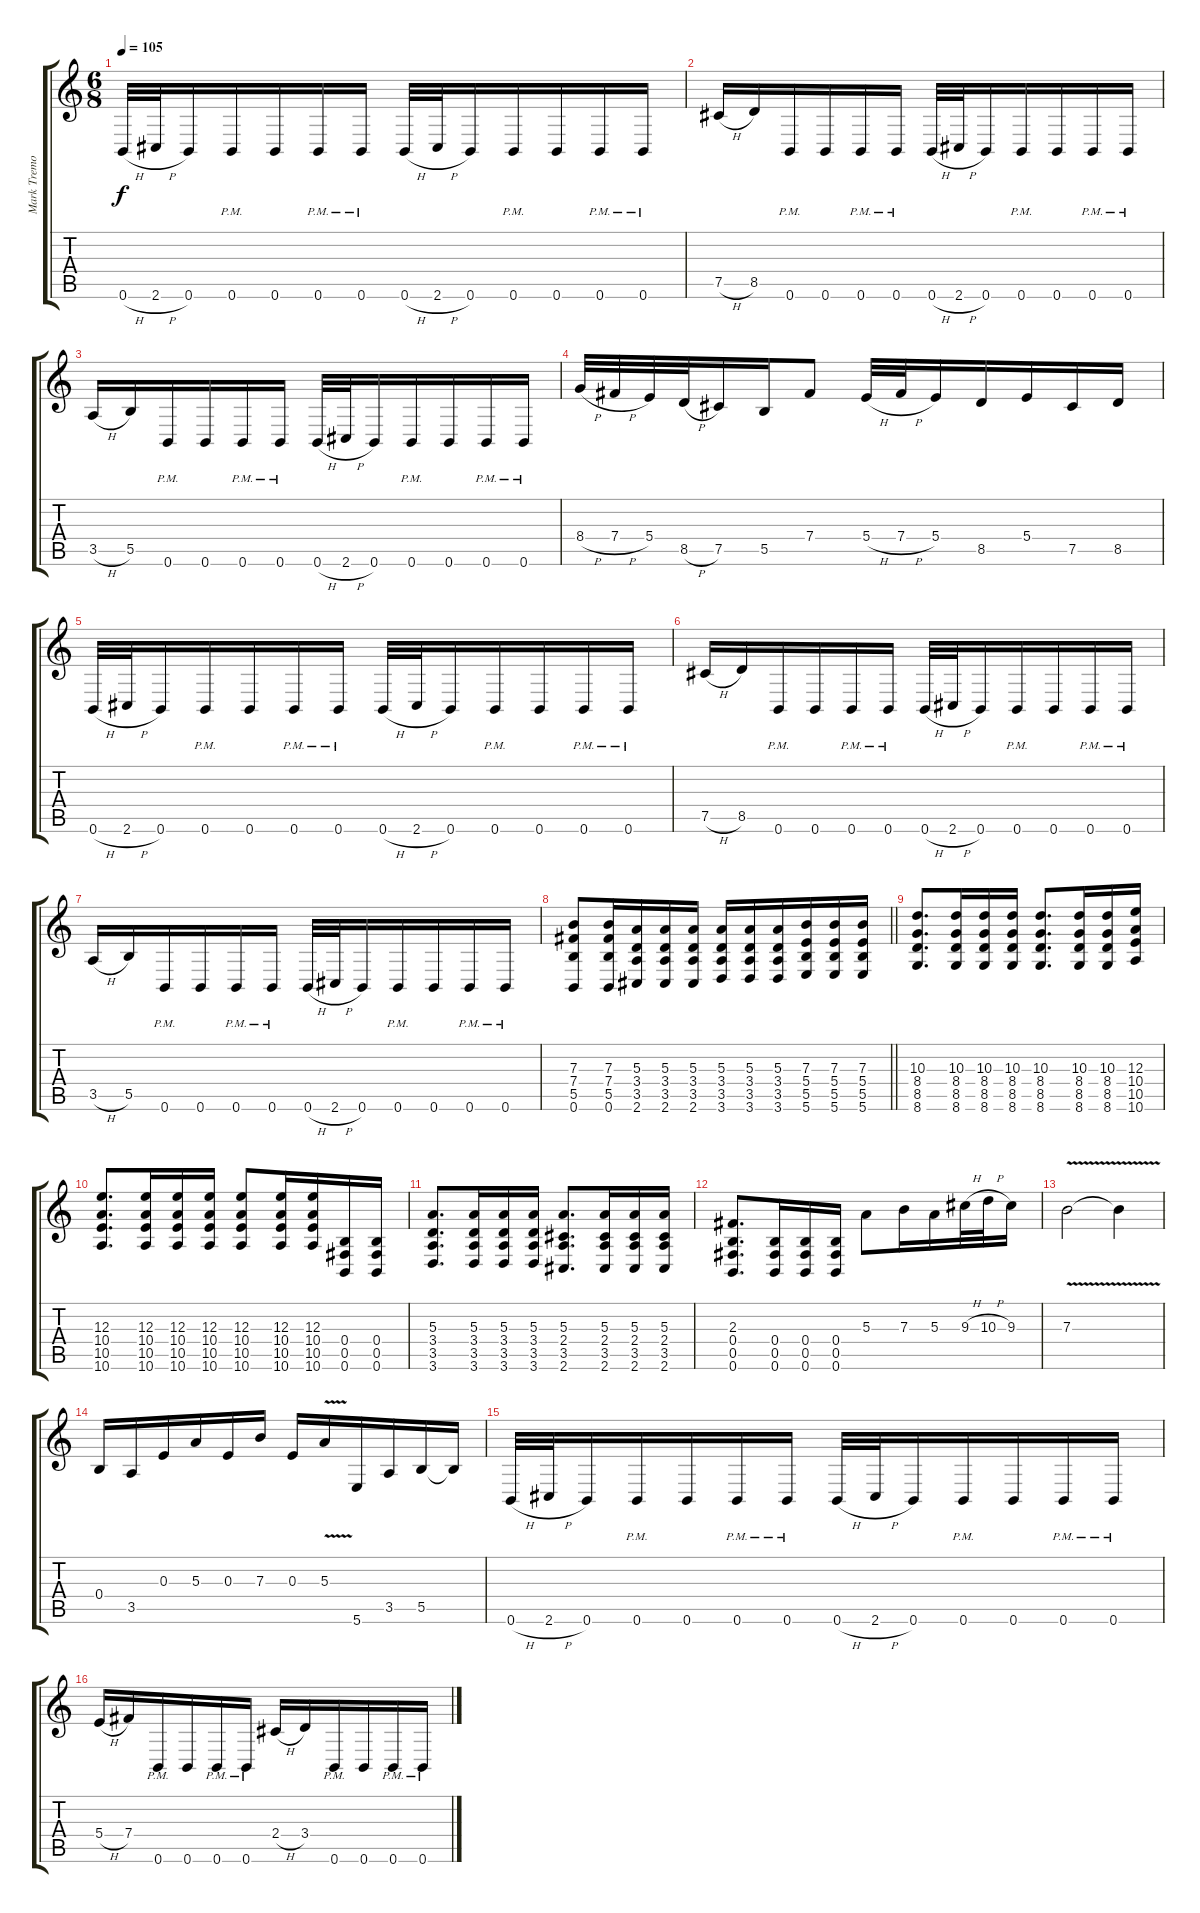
\track ("Mark Tremonti (Lead Guitar)" "Mark Tremo") {instrument distortionguitar}
\staff {score tabs}
\tuning (Db4 Ab3 E3 B2 Gb2 B1) {hide}
\ts (6 8)
\tempo 105
\clef g2
\ks c
0.6{h}.32{dy f} 2.6{h}.32 0.6.16 0.6{pm}.16 0.6.16 0.6{pm}.16 0.6{pm}.16 0.6{h}.32 2.6{h}.32 0.6.16 0.6{pm}.16 0.6.16 0.6{pm}.16 0.6{pm}.16 |
7.5{h}.16 8.5.16 0.6{pm}.16 0.6.16 0.6{pm}.16 0.6{pm}.16 0.6{h}.32 2.6{h}.32 0.6.16 0.6{pm}.16 0.6.16 0.6{pm}.16 0.6{pm}.16 |
3.5{h}.16 5.5.16 0.6{pm}.16 0.6.16 0.6{pm}.16 0.6{pm}.16 0.6{h}.32 2.6{h}.32 0.6.16 0.6{pm}.16 0.6.16 0.6{pm}.16 0.6{pm}.16 |
8.4{h}.32 7.4{h}.32 5.4.32 8.5{h}.32 7.5.16 5.5.16 7.4.8 5.4{h}.32 7.4{h}.32 5.4.16 8.5.16 5.4.16 7.5.16 8.5.16 |
0.6{h}.32 2.6{h}.32 0.6.16 0.6{pm}.16 0.6.16 0.6{pm}.16 0.6{pm}.16 0.6{h}.32 2.6{h}.32 0.6.16 0.6{pm}.16 0.6.16 0.6{pm}.16 0.6{pm}.16 |
7.5{h}.16 8.5.16 0.6{pm}.16 0.6.16 0.6{pm}.16 0.6{pm}.16 0.6{h}.32 2.6{h}.32 0.6.16 0.6{pm}.16 0.6.16 0.6{pm}.16 0.6{pm}.16 |
3.5{h}.16 5.5.16 0.6{pm}.16 0.6.16 0.6{pm}.16 0.6{pm}.16 0.6{h}.32 2.6{h}.32 0.6.16 0.6{pm}.16 0.6.16 0.6{pm}.16 0.6{pm}.16 |
\barLineRight lightlight
(7.3 7.4 5.5 0.6).8 (7.3 7.4 5.5 0.6).16 (5.3 3.4 3.5 2.6).16 (5.3 3.4 3.5 2.6).16 (5.3 3.4 3.5 2.6).16 (5.3 3.4 3.5 3.6).16 (5.3 3.4 3.5 3.6).16 (5.3 3.4 3.5 3.6).16 (7.3 5.4 5.5 5.6).16 (7.3 5.4 5.5 5.6).16 (7.3 5.4 5.5 5.6).16 |
(10.3 8.4 8.5 8.6).8{d} (10.3 8.4 8.5 8.6).16 (10.3 8.4 8.5 8.6).16 (10.3 8.4 8.5 8.6).16 (10.3 8.4 8.5 8.6).8{d} (10.3 8.4 8.5 8.6).16 (10.3 8.4 8.5 8.6).16 (12.3 10.4 10.5 10.6).16 |
(12.3 10.4 10.5 10.6).8{d} (12.3 10.4 10.5 10.6).16 (12.3 10.4 10.5 10.6).16 (12.3 10.4 10.5 10.6).16 (12.3 10.4 10.5 10.6).8 (12.3 10.4 10.5 10.6).16 (12.3 10.4 10.5 10.6).16 (0.4 0.5 0.6).16 (0.4 0.5 0.6).16 |
(5.3 3.4 3.5 3.6).8{d} (5.3 3.4 3.5 3.6).16 (5.3 3.4 3.5 3.6).16 (5.3 3.4 3.5 3.6).16 (5.3 2.4 3.5 2.6).8{d} (5.3 2.4 3.5 2.6).16 (5.3 2.4 3.5 2.6).16 (5.3 2.4 3.5 2.6).16 |
(2.3 0.4 0.5 0.6).8{d} (0.4 0.5 0.6).16 (0.4 0.5 0.6).16 (0.4 0.5 0.6).16 5.3.8 7.3.16 5.3.16 9.3{h}.32 10.3{h}.32 9.3.16 |
7.3{v}.2 7.3{t}.4 |
0.4.16{volume 16} 3.5.16 0.3.16 5.3.16 0.3.16 7.3.16 0.3.16 5.3{v}.16 5.6.16 3.5.16 5.5.16 5.5{t}.16 |
0.6{h}.32 2.6{h}.32 0.6.16 0.6{pm}.16 0.6.16 0.6{pm}.16 0.6{pm}.16 0.6{h}.32 2.6{h}.32 0.6.16 0.6{pm}.16 0.6.16 0.6{pm}.16 0.6{pm}.16 |
5.4{h}.16 7.4.16 0.6{pm}.16 0.6.16 0.6{pm}.16 0.6{pm}.16 2.4{h}.16 3.4.16 0.6{pm}.16 0.6.16 0.6{pm}.16 0.6{pm}.16
